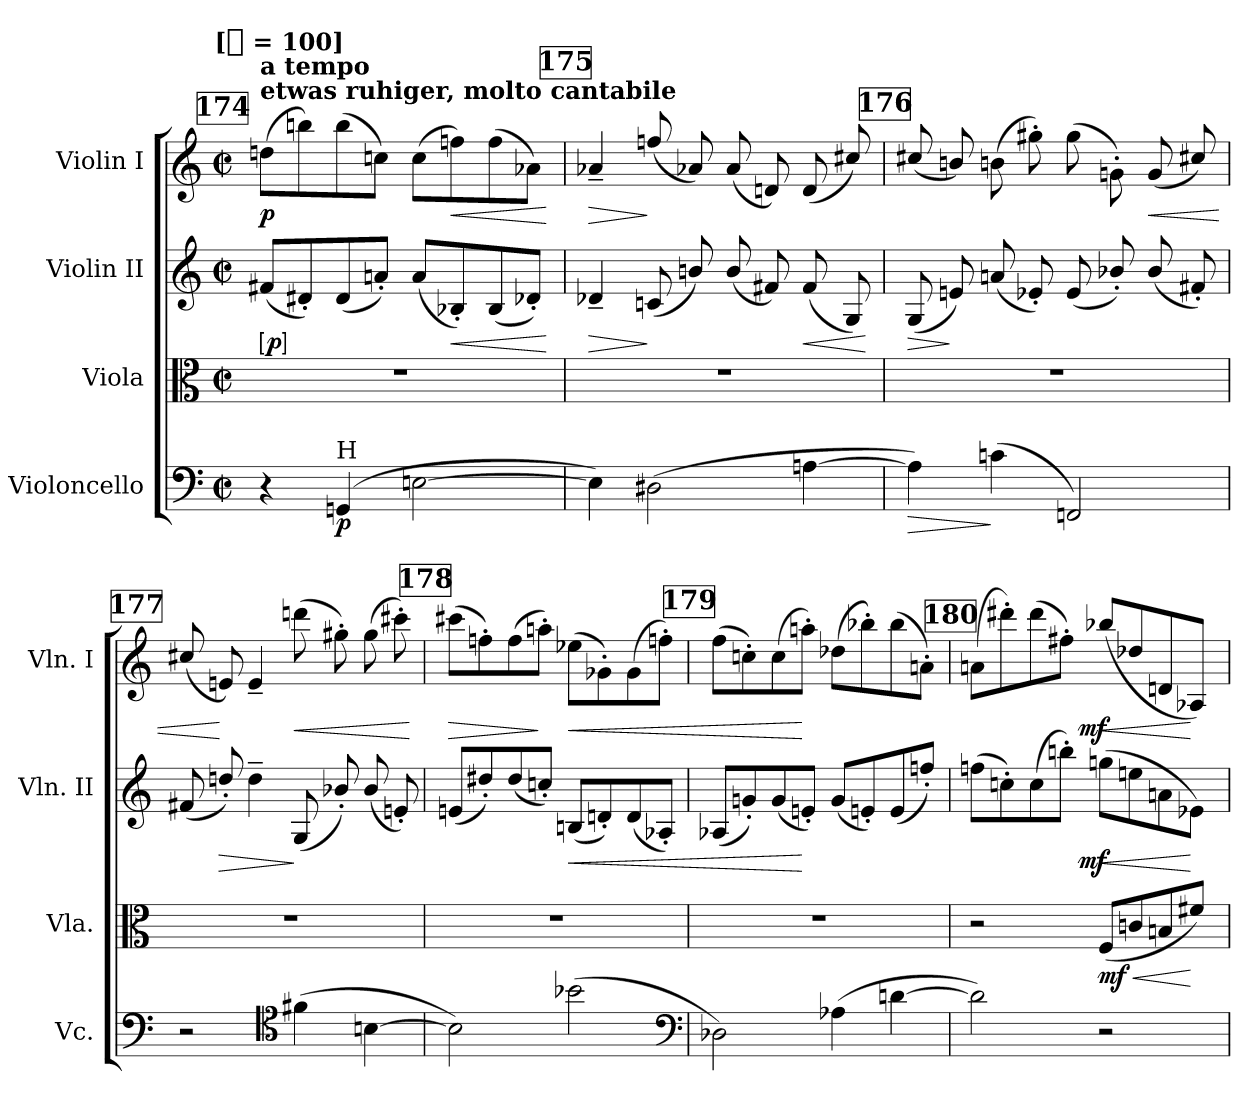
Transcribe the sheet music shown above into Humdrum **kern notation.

**kern	**dynam	**kern	**dynam	**kern	**dynam	**kern	**dynam
*part4	*part4	*part3	*part3	*part2	*part2	*part1	*part1
*staff4	*staff4	*staff3	*staff3	*staff2	*staff2	*staff1	*staff1
*I"Violoncello	*	*I"Viola	*	*I"Violin II	*	*I"Violin I	*
*I'Vc.	*	*I'Vla.	*	*I'Vln. II	*	*I'Vln. I	*
*clefF4	*	*clefC3	*	*clefG2	*	*clefG2	*
*k[]	*	*k[]	*	*k[]	*	*k[]	*
*C:	*	*C:	*	*C:	*	*C:	*
!!LO:TX:omd:t=[[half] = 100]
*M4/4	*	*M4/4	*	*M4/4	*	*M4/4	*
*met(c|)	*	*met(c|)	*	*met(c|)	*	*met(c|)	*
*MM200	*	*MM200	*	*MM200	*	*MM200	*
!!LO:REH:place=s1:t=174
=174	=174	=174	=174	=174	=174	=174	=174
!	!	!	!	!	!	!LO:TX:a:B:t=etwas ruhiger, molto cantabile	!
!	!	!	!	!	!	!LO:TX:a:B:t=a tempo	!
!	!	!	!	!	!LO:DY:ed=brack	!	!
4r	.	1r	.	(8f#XL	p	(8ddnL	p
.	.	.	.	8d#X'>)	.	8bbn)	.
!LO:TX:a:t=H	!	!	!	!	!	!	!
(4GGn	p	.	.	(8d#	.	(8bb	.
.	.	.	.	8an'>J)	.	8ccnJ)	.
[2En	.	.	.	(8aL	.	(8ccL	.
!	!	!	!	!	!LO:HP:b	!	!LO:HP:b
.	.	.	.	8B-X'>)	<	8ffn)	<
.	.	.	.	(8B-	.	(8ff	.
.	.	.	.	8d-X'>J)	.	8a-XJ)	.
.	.	.	.	.	[	.	[
!!LO:REH:place=s1:t=175
=175	=175	=175	=175	=175	=175	=175	=175
!	!	!	!	!	!LO:HP:b	!	!LO:HP:b
4E])	.	1r	.	4d-X~>	>	4a-X~>	>
(2D#X	.	.	.	(8cn	]	(8ffn/	]
.	.	.	.	8bn/)	.	8a-X)	.
.	.	.	.	(8b/	.	(8a-	.
.	.	.	.	8f#X)	.	8dn)	.
!	!	!	!	!	!LO:HP:b	!	!
[4An	.	.	.	(8f#	<	(8d	.
.	.	.	.	8G)	.	8cc#X/)	.
.	.	.	.	.	[	.	.
!!LO:REH:place=s1:t=176
=176	=176	=176	=176	=176	=176	=176	=176
!	!LO:HP:b	!	!	!	!LO:HP:b	!	!
4A])	>	1r	.	(8G	>	(8cc#X/	.
.	.	.	.	8en)	]	8bn/)	.
(4cn	]	.	.	(8an	.	(8bn	.
.	.	.	.	8e-X')	.	8gg#X')	.
2FFn)	.	.	.	(8e-	.	(8gg#	.
.	.	.	.	8b-X'/)	.	8gn'\)	.
!	!	!	!	!	!	!	!LO:HP:b
.	.	.	.	(8b-/	.	(8g	<
.	.	.	.	8f#X')	.	8cc#X/)	.
!!LO:REH:place=s1:t=177
=177	=177	=177	=177	=177	=177	=177	=177
2r	.	1r	.	(8f#X	.	(8cc#X/	.
!	!	!	!	!	!LO:HP:b	!	!
.	.	.	.	8ddn'/)	>	8en)	[
.	.	.	.	4dd~	.	4e~>	.
*clefC4	*	*	*	*	*	*	*
!	!	!	!	!	!	!	!LO:HP:b
(4f#X	.	.	.	(8G	]	(8dddn	<
.	.	.	.	8b-X'>/)	.	8gg#X')	.
[4Bn	.	.	.	(8b-/	.	(8gg#	.
.	.	.	.	8en'>)	.	8ccc#X')	.
.	.	.	.	.	.	.	[
!!LO:REH:place=s1:t=178
=178	=178	=178	=178	=178	=178	=178	=178
!	!	!	!	!	!	!	!LO:HP:b
2B])	.	1r	.	(8en/L	.	(8ccc#XL	>
.	.	.	.	8dd#X')	.	8ffn')	.
.	.	.	.	(8dd#	.	(8ff	.
.	.	.	.	8ccn'J)	.	8aan'J)	]
!	!	!	!	!	!LO:HP:b	!	!LO:HP:b
(2b-X	.	.	.	(8BnL	<	(8ee-XL	<
.	.	.	.	8dn')	.	8g-X'<)	.
.	.	.	.	(8d	.	(8g-	.
.	.	.	.	8A-X'J)	.	8ffn'<J)	.
*clefF4	*	*	*	*	*	*	*
!!LO:REH:place=s1:t=179
=179	=179	=179	=179	=179	=179	=179	=179
2D-X)	.	1r	.	(8A-XL	.	(8ffL	.
.	.	.	.	8gn'>)	.	8ccn'<)	.
.	.	.	.	(8g	.	(8cc	.
.	.	.	.	8en'>J)	[	8aan'<J)	[
(4A-X	.	.	.	(8g/L	.	(8dd-XL	.
.	.	.	.	8en')	.	8bb-X')	.
[4dn	.	.	.	(8e	.	(8bb-	.
.	.	.	.	8ffn'J)	.	8an'<J)	.
!!LO:REH:place=s1:t=180
=180	=180	=180	=180	=180	=180	=180	=180
*	*	*	*	*^	*	*^	*
2d])	.	2r	.	(8ffnL	4..ryy	.	(8anL	4..ryy	.
.	.	.	.	8ccn')	.	.	8ddd#X')	.	.
.	.	.	.	(8cc	.	.	(8ddd#	.	.
.	.	.	.	8bbn'J)	.	.	8ff#X'J)	.	.
.	.	.	.	.	2ryy	mf	.	2ryy	mf
!	!	!	!LO:HP:b	!	!	!LO:HP:b	!	!	!LO:HP:b
2r	.	(8FL	< mf	(8ggnL	.	<	(8bb-XL	.	<
.	.	8cn	.	8een	.	.	8dd-X	.	.
.	.	8Bn	.	8an	.	.	8dn	.	.
.	.	8f#XJ)	[	8e-XJ)	.	[	8A-XJ)	.	[
.	.	.	.	.	16ryy	.	.	16ryy	.
*	*	*	*	*v	*v	*	*	*	*
*	*	*	*	*	*	*v	*v	*
=	=	=	=	=	=	=	=
*-	*-	*-	*-	*-	*-	*-	*-
